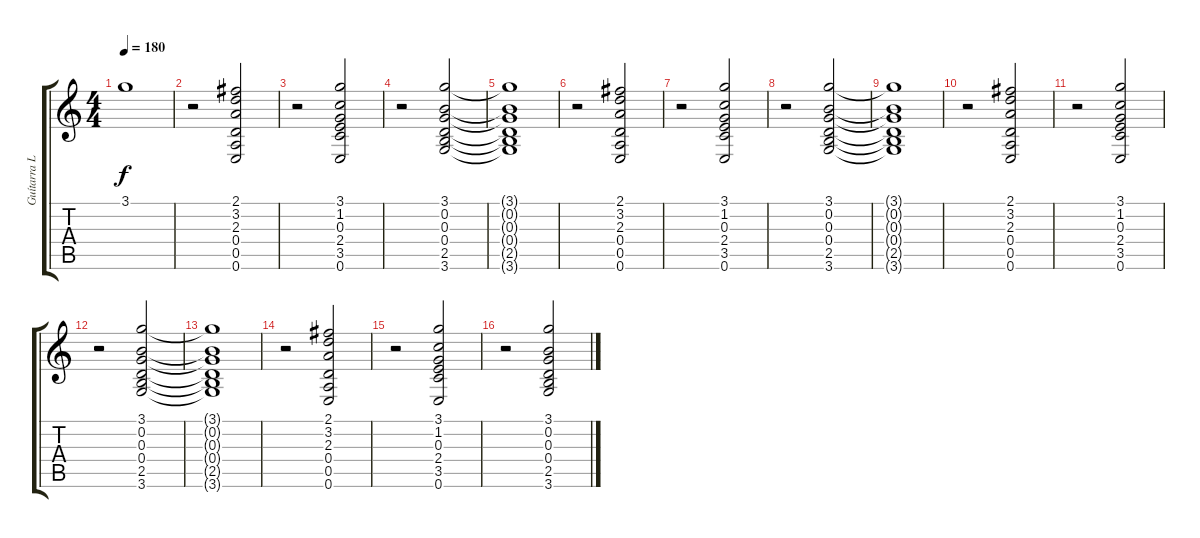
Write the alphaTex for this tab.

\track ("Guítarra Limpia" "Guítarra L") {instrument electricguitarclean}
\staff {score tabs}
\tuning (E4 B3 G3 D3 A2 E2) {hide}
\ts (4 4)
\tempo 180
\clef g2
\ks c
3.1{t}.1{dy f} |
r.2 (2.1 3.2 2.3 0.4 0.5 0.6).2 |
r.2 (3.1 1.2 0.3 2.4 3.5 0.6).2 |
r.2 (3.1 0.2 0.3 0.4 2.5 3.6).2 |
(3.1{t} 0.2{t} 0.3{t} 0.4{t} 2.5{t} 3.6{t}).1 |
r.2 (2.1 3.2 2.3 0.4 0.5 0.6).2 |
r.2 (3.1 1.2 0.3 2.4 3.5 0.6).2 |
r.2 (3.1 0.2 0.3 0.4 2.5 3.6).2 |
(3.1{t} 0.2{t} 0.3{t} 0.4{t} 2.5{t} 3.6{t}).1 |
r.2 (2.1 3.2 2.3 0.4 0.5 0.6).2 |
r.2 (3.1 1.2 0.3 2.4 3.5 0.6).2 |
r.2 (3.1 0.2 0.3 0.4 2.5 3.6).2 |
(3.1{t} 0.2{t} 0.3{t} 0.4{t} 2.5{t} 3.6{t}).1 |
r.2 (2.1 3.2 2.3 0.4 0.5 0.6).2 |
r.2 (3.1 1.2 0.3 2.4 3.5 0.6).2 |
r.2 (3.1 0.2 0.3 0.4 2.5 3.6).2
